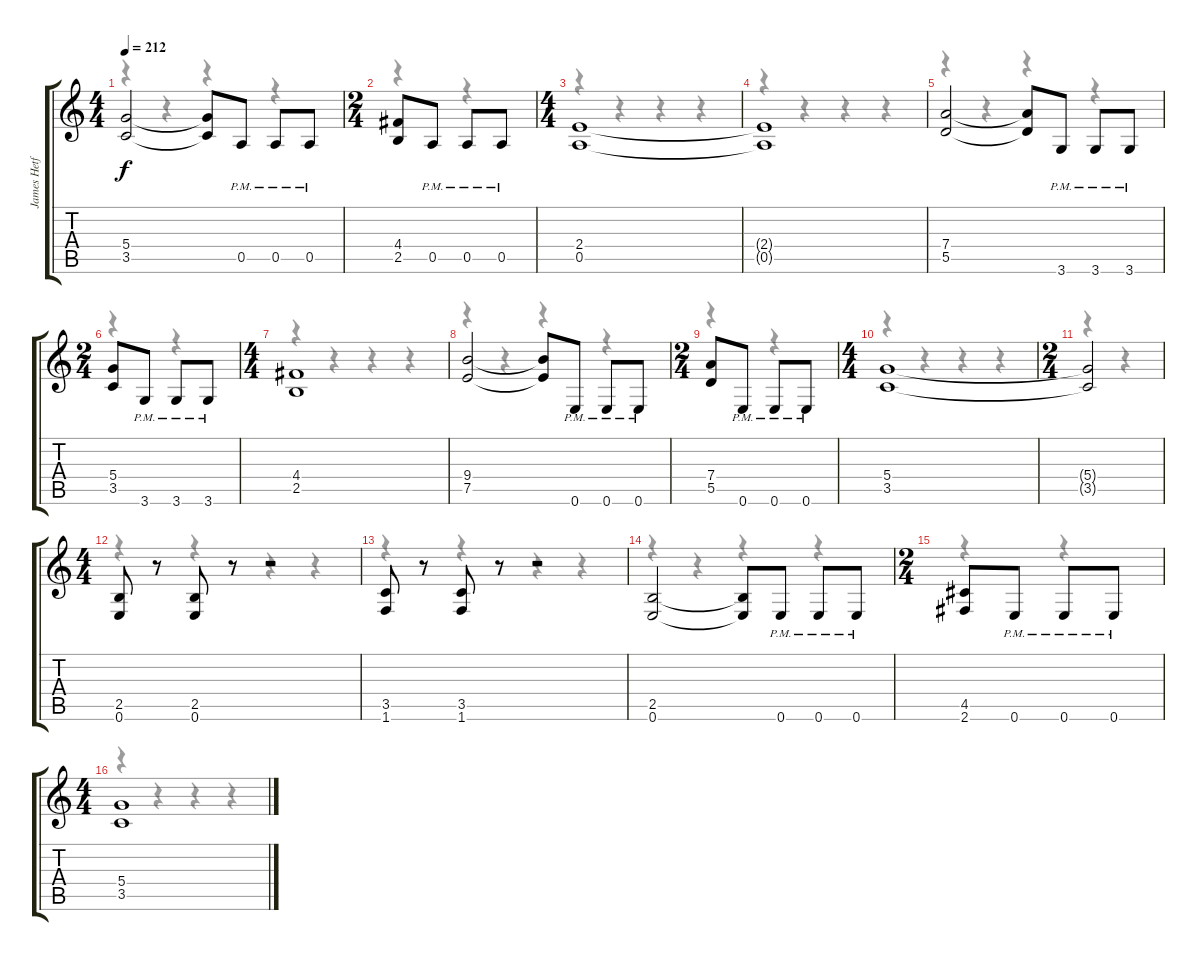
\track ("James Hetfield" "James Hetf") {instrument distortionguitar}
\staff {score tabs}
\tuning (E4 B3 G3 D3 A2 E2) {hide}
\voice
\ts (4 4)
\tempo 212
\clef g2
\ks c
(5.4 3.5).2{dy f} (5.4{t} 3.5{t}).8 0.5{pm}.8 0.5{pm}.8 0.5{pm}.8 |
\ts (2 4)
(4.4 2.5).8 0.5{pm}.8 0.5{pm}.8 0.5{pm}.8 |
\ts (4 4)
(2.4 0.5).1 |
(2.4{t} 0.5{t}).1 |
(7.4 5.5).2 (7.4{t} 5.5{t}).8 3.6{pm}.8 3.6{pm}.8 3.6{pm}.8 |
\ts (2 4)
(5.4 3.5).8 3.6{pm}.8 3.6{pm}.8 3.6{pm}.8 |
\ts (4 4)
(4.4 2.5).1 |
(9.4 7.5).2 (9.4{t} 7.5{t}).8 0.6{pm}.8 0.6{pm}.8 0.6{pm}.8 |
\ts (2 4)
(7.4 5.5).8 0.6{pm}.8 0.6{pm}.8 0.6{pm}.8 |
\ts (4 4)
(5.4 3.5).1 |
\ts (2 4)
(5.4{t} 3.5{t}).2 |
\ts (4 4)
(2.5 0.6).8 r.8 (2.5 0.6).8 r.8 r.2 |
(3.5 1.6).8 r.8 (3.5 1.6).8 r.8 r.2 |
(2.5 0.6).2 (2.5{t} 0.6{t}).8 0.6{pm}.8 0.6{pm}.8 0.6{pm}.8 |
\ts (2 4)
(4.5 2.6).8 0.6{pm}.8 0.6{pm}.8 0.6{pm}.8 |
\ts (4 4)
(5.4 3.5).1
\voice
\clef g2
\ottava regular
\simile none
\ks c
r.4{dy f} r.4 r.4 r.4 |
r.4 r.4 |
r.4 r.4 r.4 r.4 |
r.4 r.4 r.4 r.4 |
r.4 r.4 r.4 r.4 |
r.4 r.4 |
r.4 r.4 r.4 r.4 |
r.4 r.4 r.4 r.4 |
r.4 r.4 |
r.4 r.4 r.4 r.4 |
r.4 r.4 |
r.4 r.4 r.4 r.4 |
r.4 r.4 r.4 r.4 |
r.4 r.4 r.4 r.4 |
r.4 r.4 |
r.4 r.4 r.4 r.4
